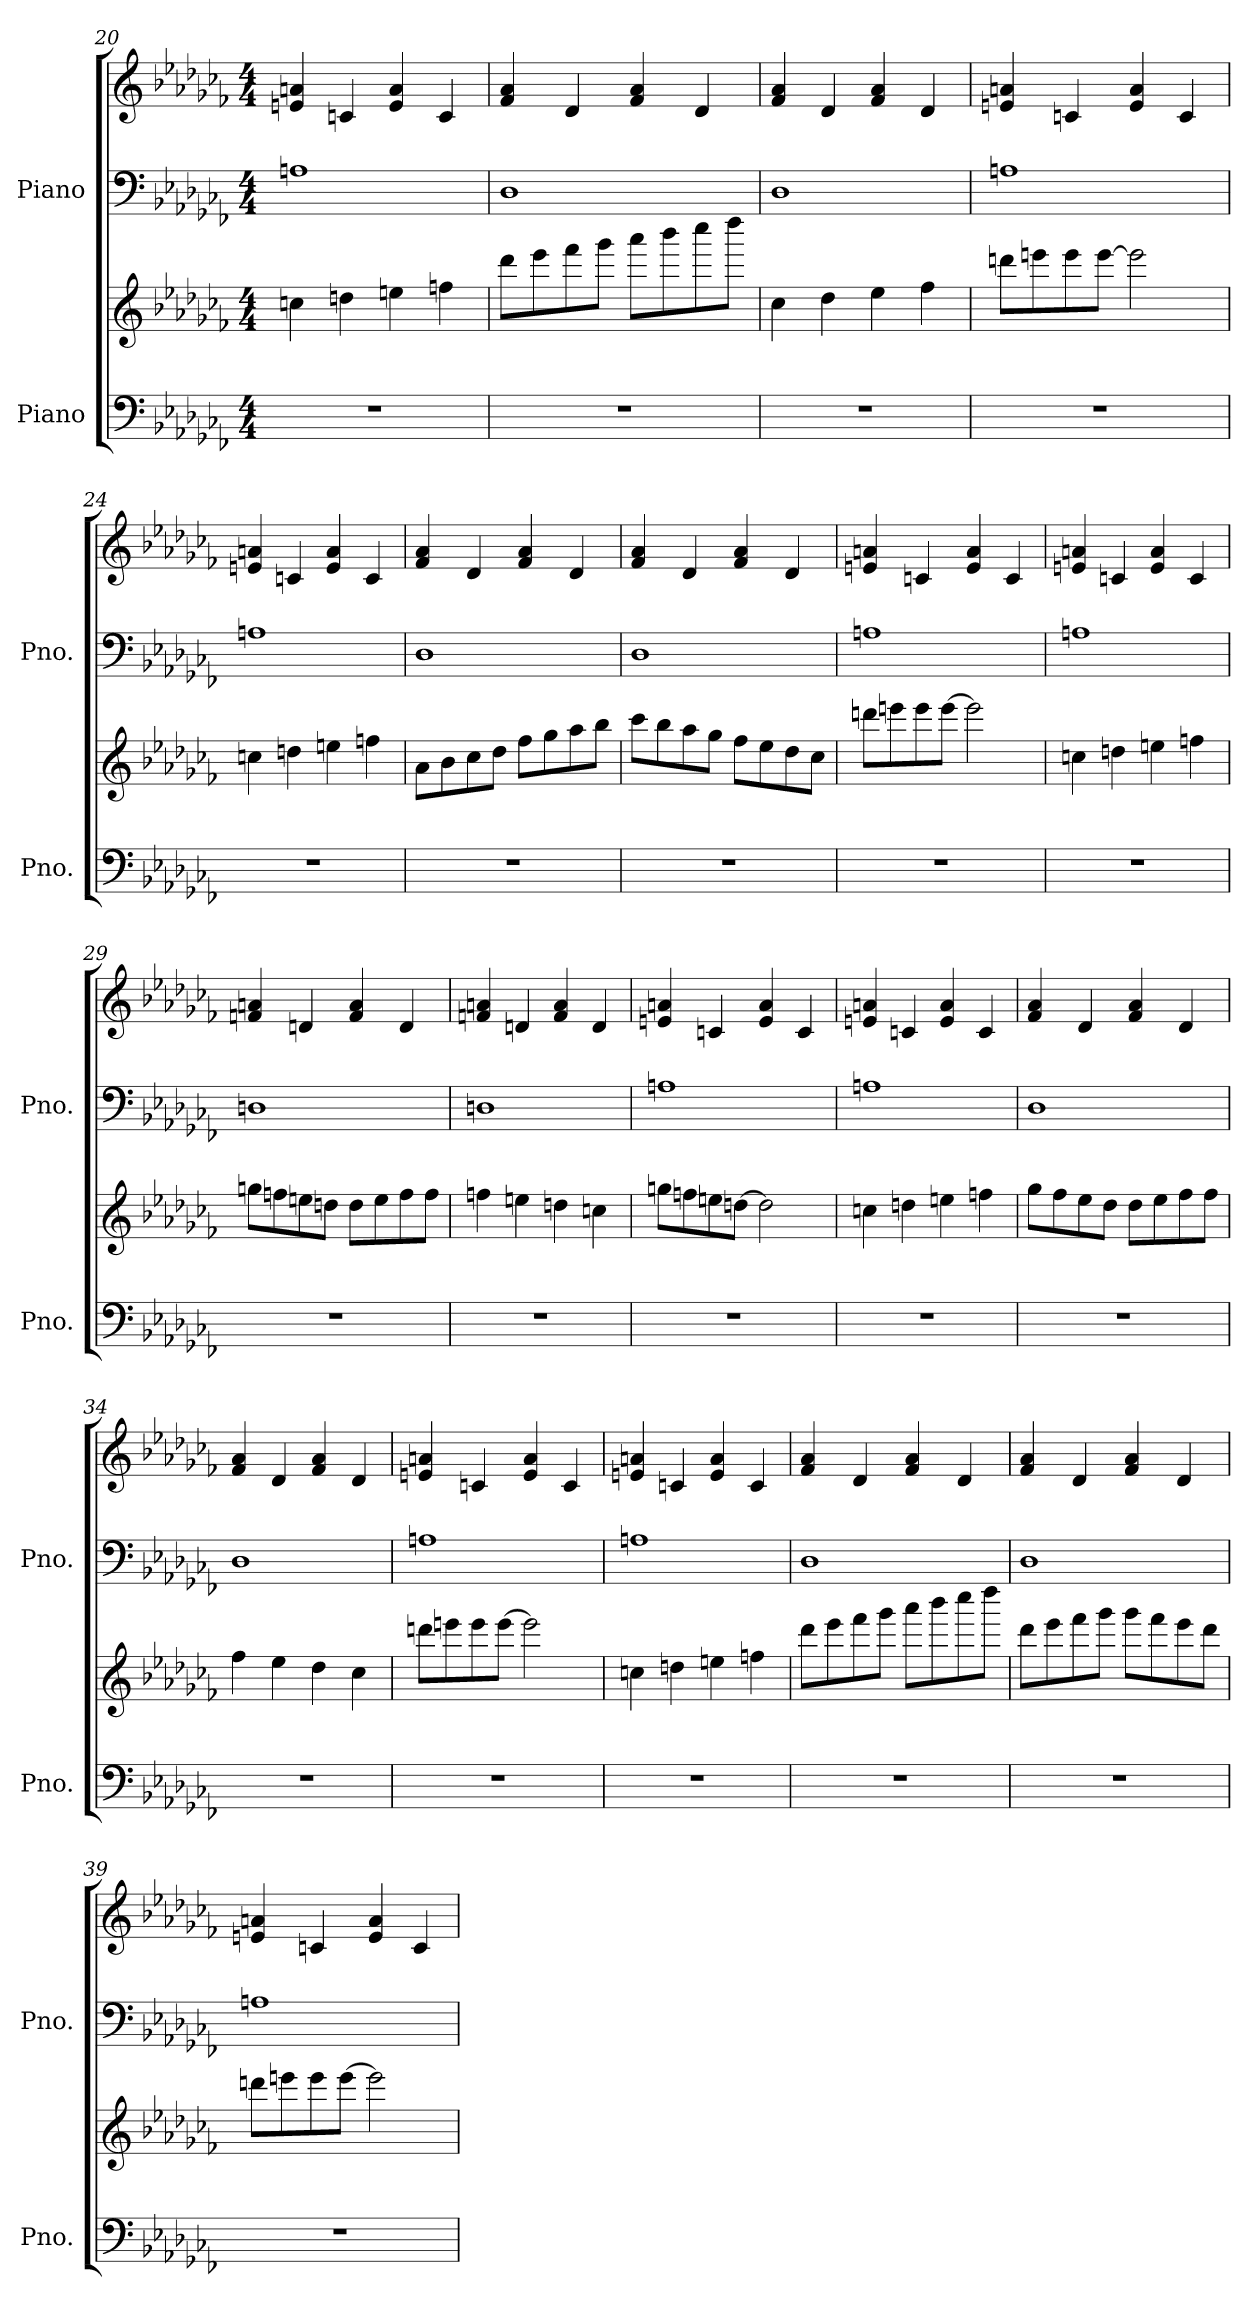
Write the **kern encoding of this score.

**kern	**kern	**kern	**kern
*part2	*part2	*part1	*part1
*staff4	*staff3	*staff2	*staff1
*I"Piano	*	*I"Piano	*
*I'Pno.	*	*I'Pno.	*
!!LO:LB:g=z
*clefF4	*clefG2	*clefF4	*clefG2
*k[b-e-a-d-g-c-f-]	*k[b-e-a-d-g-c-f-]	*k[b-e-a-d-g-c-f-]	*k[b-e-a-d-g-c-f-]
*M4/4	*M4/4	*M4/4	*M4/4
=20	=20	=20	=20
1r	4ccn\	1An	4en/ 4an/
.	4ddn\	.	4cn/
.	4een\	.	4e/ 4a/
.	4ffn\	.	4c/
=21	=21	=21	=21
1r	8ddd-\L	1D-	4f-/ 4a-/
.	8eee-\	.	.
.	8fff-\	.	4d-/
.	8ggg-\J	.	.
.	8aaa-\L	.	4f-/ 4a-/
.	8bbb-\	.	.
.	8cccc-\	.	4d-/
.	8dddd-\J	.	.
=22	=22	=22	=22
1r	4cc-\	1D-	4f-/ 4a-/
.	4dd-\	.	4d-/
.	4ee-\	.	4f-/ 4a-/
.	4ff-\	.	4d-/
=23	=23	=23	=23
1r	8dddn\L	1An	4en/ 4an/
.	8eeen\	.	.
.	8eee\	.	4cn/
.	[8eee\J	.	.
.	2eee\]	.	4e/ 4a/
.	.	.	4c/
!!LO:PB:g=z
=24	=24	=24	=24
1r	4ccn\	1An	4en/ 4an/
.	4ddn\	.	4cn/
.	4een\	.	4e/ 4a/
.	4ffn\	.	4c/
=25	=25	=25	=25
1r	8a-\L	1D-	4f-/ 4a-/
.	8b-\	.	.
.	8cc-\	.	4d-/
.	8dd-\J	.	.
.	8ff-\L	.	4f-/ 4a-/
.	8gg-\	.	.
.	8aa-\	.	4d-/
.	8bb-\J	.	.
=26	=26	=26	=26
1r	8ccc-\L	1D-	4f-/ 4a-/
.	8bb-\	.	.
.	8aa-\	.	4d-/
.	8gg-\J	.	.
.	8ff-\L	.	4f-/ 4a-/
.	8ee-\	.	.
.	8dd-\	.	4d-/
.	8cc-\J	.	.
=27	=27	=27	=27
1r	8dddn\L	1An	4en/ 4an/
.	8eeen\	.	.
.	8eee\	.	4cn/
.	[8eee\J	.	.
.	2eee\]	.	4e/ 4a/
.	.	.	4c/
!!LO:LB:g=z
=28	=28	=28	=28
1r	4ccn\	1An	4en/ 4an/
.	4ddn\	.	4cn/
.	4een\	.	4e/ 4a/
.	4ffn\	.	4c/
=29	=29	=29	=29
1r	8ggn\L	1Dn	4fn/ 4an/
.	8ffn\	.	.
.	8een\	.	4dn/
.	8ddn\J	.	.
.	8dd\L	.	4f/ 4a/
.	8ee\	.	.
.	8ff\	.	4d/
.	8ff\J	.	.
=30	=30	=30	=30
1r	4ffn\	1Dn	4fn/ 4an/
.	4een\	.	4dn/
.	4ddn\	.	4f/ 4a/
.	4ccn\	.	4d/
=31	=31	=31	=31
1r	8ggn\L	1An	4en/ 4an/
.	8ffn\	.	.
.	8een\	.	4cn/
.	[8ddn\J	.	.
.	2dd\]	.	4e/ 4a/
.	.	.	4c/
!!LO:LB:g=z
=32	=32	=32	=32
1r	4ccn\	1An	4en/ 4an/
.	4ddn\	.	4cn/
.	4een\	.	4e/ 4a/
.	4ffn\	.	4c/
=33	=33	=33	=33
1r	8gg-\L	1D-	4f-/ 4a-/
.	8ff-\	.	.
.	8ee-\	.	4d-/
.	8dd-\J	.	.
.	8dd-\L	.	4f-/ 4a-/
.	8ee-\	.	.
.	8ff-\	.	4d-/
.	8ff-\J	.	.
=34	=34	=34	=34
1r	4ff-\	1D-	4f-/ 4a-/
.	4ee-\	.	4d-/
.	4dd-\	.	4f-/ 4a-/
.	4cc-\	.	4d-/
=35	=35	=35	=35
1r	8dddn\L	1An	4en/ 4an/
.	8eeen\	.	.
.	8eee\	.	4cn/
.	[8eee\J	.	.
.	2eee\]	.	4e/ 4a/
.	.	.	4c/
=36	=36	=36	=36
1r	4ccn\	1An	4en/ 4an/
.	4ddn\	.	4cn/
.	4een\	.	4e/ 4a/
.	4ffn\	.	4c/
!!LO:PB:g=z
=37	=37	=37	=37
1r	8ddd-\L	1D-	4f-/ 4a-/
.	8eee-\	.	.
.	8fff-\	.	4d-/
.	8ggg-\J	.	.
.	8aaa-\L	.	4f-/ 4a-/
.	8bbb-\	.	.
.	8cccc-\	.	4d-/
.	8dddd-\J	.	.
=38	=38	=38	=38
1r	8ddd-\L	1D-	4f-/ 4a-/
.	8eee-\	.	.
.	8fff-\	.	4d-/
.	8ggg-\J	.	.
.	8ggg-\L	.	4f-/ 4a-/
.	8fff-\	.	.
.	8eee-\	.	4d-/
.	8ddd-\J	.	.
=39	=39	=39	=39
1r	8dddn\L	1An	4en/ 4an/
.	8eeen\	.	.
.	8eee\	.	4cn/
.	[8eee\J	.	.
.	2eee\]	.	4e/ 4a/
.	.	.	4c/
=	=	=	=
*-	*-	*-	*-
